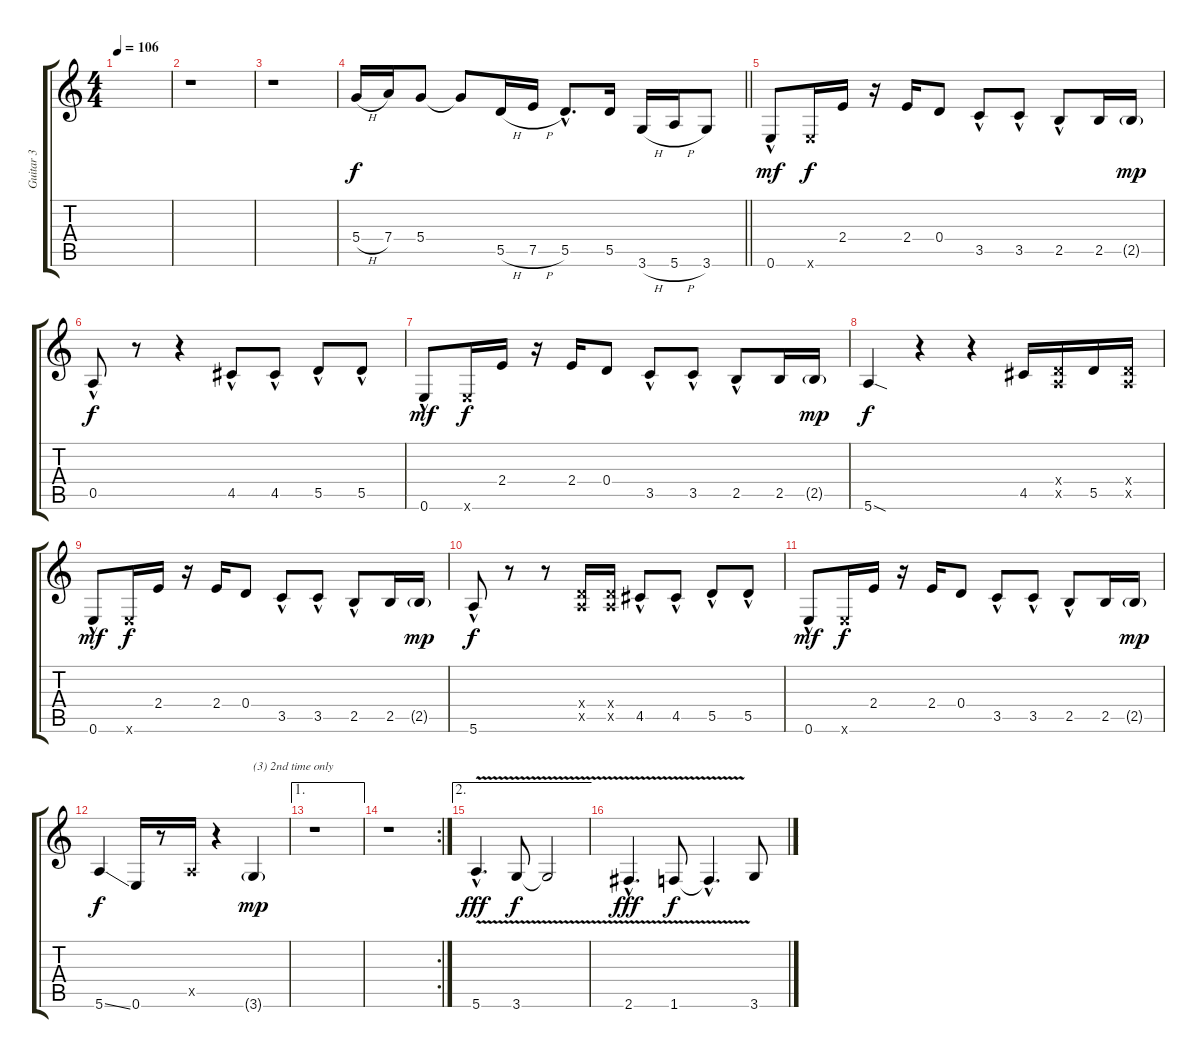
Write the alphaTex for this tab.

\track ("Guitar 3" "Guitar 3") {instrument distortionguitar}
\staff {score tabs}
\tuning (E4 B3 G3 D3 A2 E2) {hide}
\ts (4 4)
\tempo 106
\clef g2
\ks c
|
r.1 |
r.1 |
\barLineRight lightlight
5.4{h}.16 7.4.16 5.4.8 5.4{t}.8 5.5{h}.16 7.5{h}.16 5.5{hac}.8{d} 5.5.16 3.6{h}.16 5.6{h}.16 3.6.8 |
0.6{hac}.8{dy mf} 0.6{x}.16{dy f} 2.4.16 r.16 2.4.16 0.4.8 3.5{hac}.8 3.5{hac}.8 2.5{hac}.8 2.5.16 2.5{g}.16{dy mp} |
0.5{hac}.8{dy f} r.8 r.4 4.5{hac}.8 4.5{hac}.8 5.5{hac}.8 5.5{hac}.8 |
0.6{hac}.8{dy mf} 0.6{x}.16{dy f} 2.4.16 r.16 2.4.16 0.4.8 3.5{hac}.8 3.5{hac}.8 2.5{hac}.8 2.5.16 2.5{g}.16{dy mp} |
5.6{sod}.4{dy f} r.4 r.4 4.5.16 (0.4{x} 0.5{x}).16 5.5.16 (0.4{x} 0.5{x}).16 |
0.6{hac}.8{dy mf} 0.6{x}.16{dy f} 2.4.16 r.16 2.4.16 0.4.8 3.5{hac}.8 3.5{hac}.8 2.5{hac}.8 2.5.16 2.5{g}.16{dy mp} |
5.6{hac}.8{dy f} r.8 r.8 (0.4{x} 0.5{x}).16 (0.4{x} 0.5{x}).16 4.5{hac}.8 4.5{hac}.8 5.5{hac}.8 5.5{hac}.8 |
0.6{hac}.8{dy mf} 0.6{x}.16{dy f} 2.4.16 r.16 2.4.16 0.4.8 3.5{hac}.8 3.5{hac}.8 2.5{hac}.8 2.5.16 2.5{g}.16{dy mp} |
5.6{ss}.4{dy f} 0.6.16 r.8 0.5{x}.16 r.4 3.6{g}.4{txt "(3) 2nd time only" dy mp} |
\ae 1
r.1 |
\rc 2
r.1 |
\ae 2
5.6{v hac}.4{d dy fff} 3.6{v}.8{dy f} 3.6{t}.2 |
2.6{v hac}.4{d dy fff} 1.6{v}.8{dy f} 1.6{hac t}.4{d} 3.6.8
